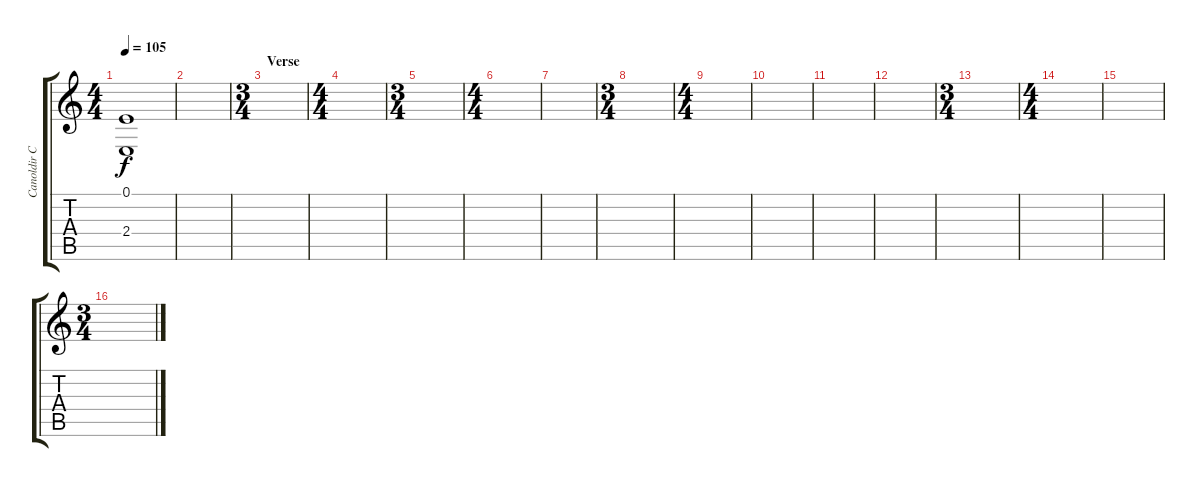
\track ("Canoldir Choir" "Canoldir C") {instrument choiraahs}
\staff {score tabs}
\tuning (E4 B3 G3 D3 A2 E2) {hide}
\ts (4 4)
\tempo 105
\clef g2
\ks c
(0.1{t} 2.4).1{dy f} |
|
\ts (3 4)
\section ("" "Verse")
|
\ts (4 4)
|
\ts (3 4)
|
\ts (4 4)
|
|
\ts (3 4)
|
\ts (4 4)
|
|
|
|
\ts (3 4)
|
\ts (4 4)
|
|
\ts (3 4)
